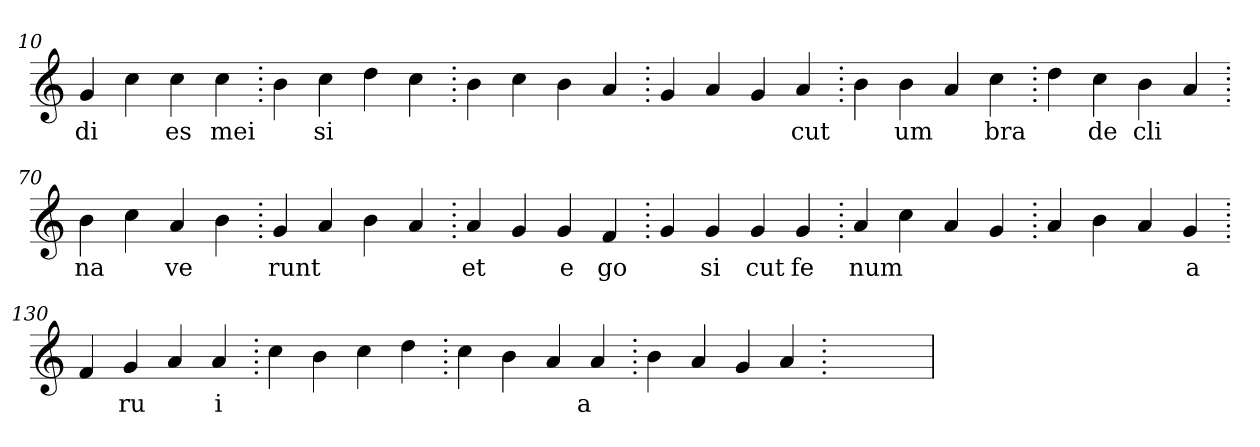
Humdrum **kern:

**kern	**text
*part1	*part1
*staff1	*staff1
*clefG2	*
=10.	=10.
4g	di
4cc	.
4cc	es
4cc	mei
=20.	=20.
4b	.
4cc	si
4dd	.
4cc	.
=30.	=30.
4b	.
4cc	.
4b	.
4a	.
=40.	=40.
4g	.
4a	.
4g	.
4a	cut
=50.	=50.
4b	.
4b	um
4a	.
4cc	bra
=60.	=60.
4dd	.
4cc	de
4b	cli
4a	.
=70.	=70.
4b	na
4cc	.
4a	ve
4b	.
=80.	=80.
4g	runt
4a	.
4b	.
4a	.
=90.	=90.
4a	et
4g	.
4g	e
4f	go
=100.	=100.
4g	.
4g	si
4g	cut
4g	fe
=110.	=110.
4a	num
4cc	.
4a	.
4g	.
=120.	=120.
4a	.
4b	.
4a	.
4g	a
=130.	=130.
4f	.
4g	ru
4a	.
4a	i
=140.	=140.
4cc	.
4b	.
4cc	.
4dd	.
=150.	=150.
4cc	.
4b	.
4a	.
4a	a
=160.	=160.
4b	.
4a	.
4g	.
4a	.
=170.	=170.
1ryy	.
=	=
*-	*-
